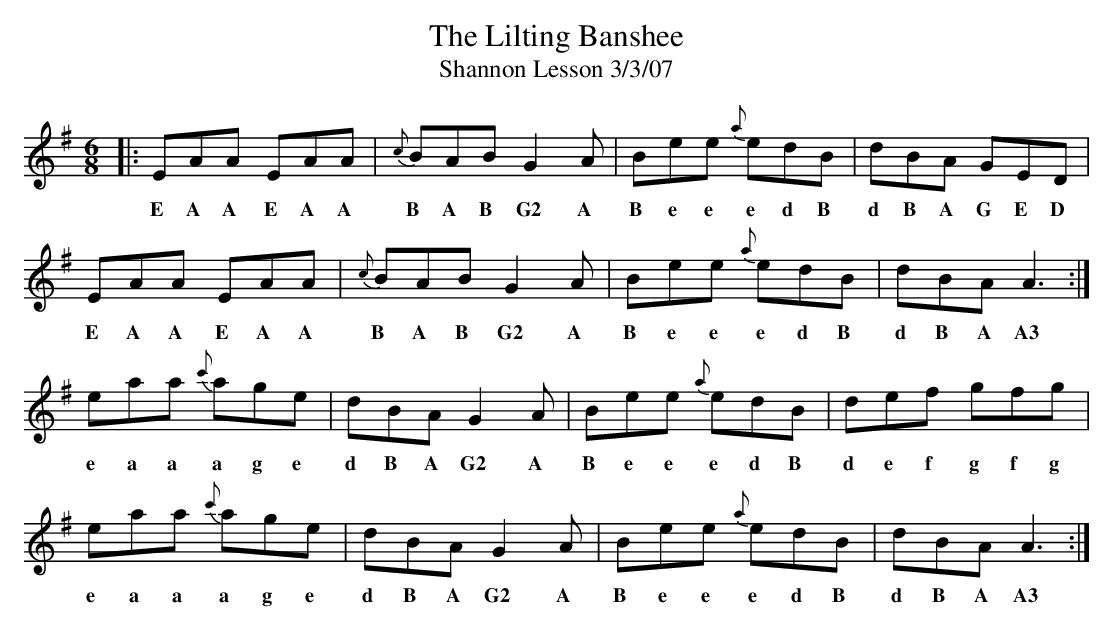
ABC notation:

X:1 - Speed 55
T: Lilting Banshee, The
T: Shannon Lesson 3/3/07
M: 6/8
L: 1/8
K: Ador
|:EAA EAA|{c}BAB G2A|Bee {a}edB|dBA GED|
w: E A A E A A B A B G2 A B e e e d B d B A G E D
EAA EAA|{c}BAB G2A|Bee {a}edB|dBA A3:|
w: E A A E A A B A B G2 A B e e e d B d B A A3
eaa {c'}age|dBA G2A|Bee {a}edB|def gfg|
w: e a a a g e d B A G2 A B e e e d B d e f g f g
eaa {c'}age|dBA G2A|Bee {a}edB|dBA A3:|
w: e a a a g e d B A G2 A B e e e d B d B A A3
